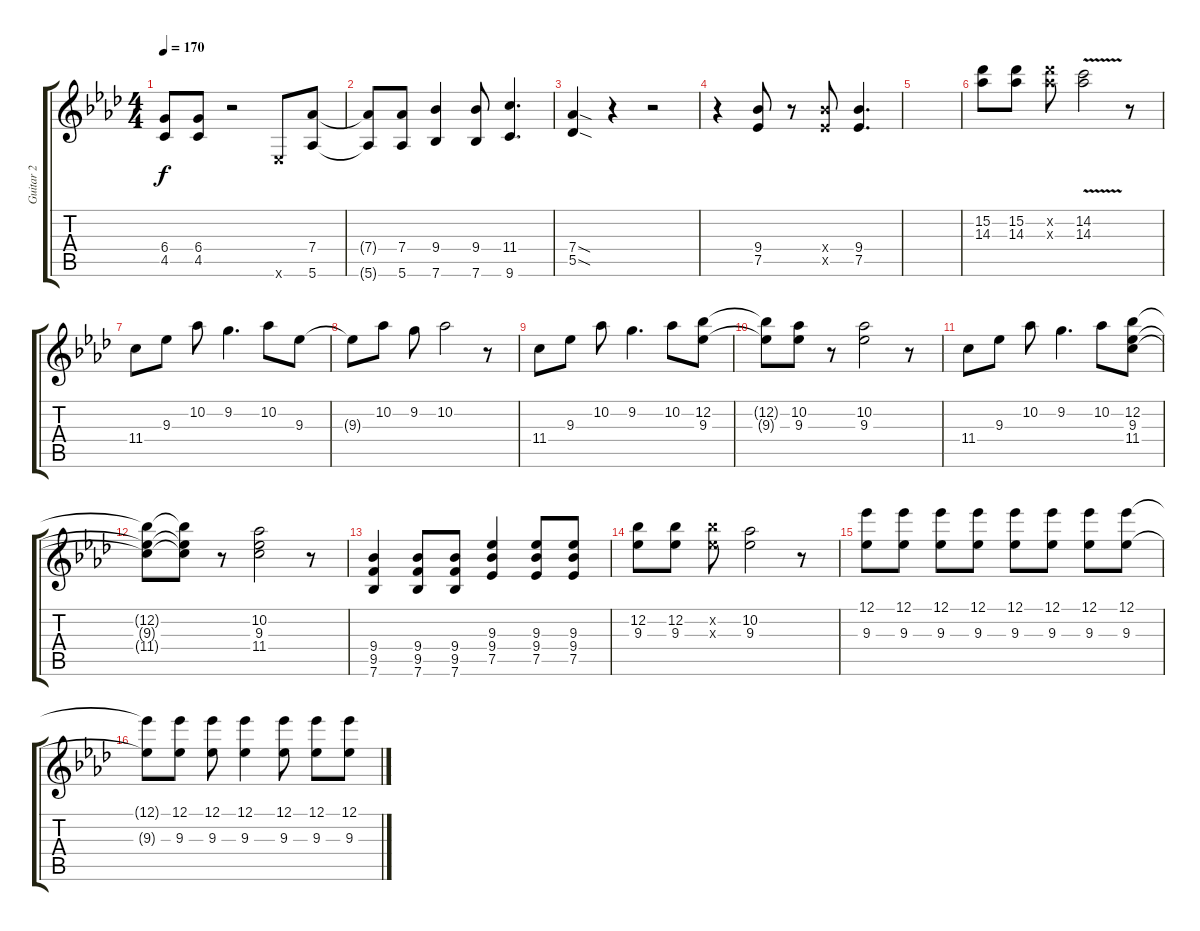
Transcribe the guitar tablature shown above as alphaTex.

\track ("Guitar 2" "Guitar 2") {instrument distortionguitar}
\staff {score tabs}
\tuning (Eb4 Bb3 Gb3 Db3 Ab2 Eb2) {hide}
\ts (4 4)
\tempo 170
\clef g2
\ks ab
(6.4 4.5).8{dy f} (6.4 4.5).8 r.2 0.6{x}.8 (7.4 5.6).8 |
(7.4{t} 5.6{t}).8 (7.4 5.6).8 (9.4 7.6).4 (9.4 7.6).8 (11.4 9.6).4{d} |
(7.4{sod} 5.5{sod}).4 r.4 r.2 |
r.4 (9.4 7.5).8 r.8 (9.4{x} 7.5{x}).8 (9.4 7.5).4{d} |
|
(15.2 14.3).8 (15.2 14.3).8 (15.2{x} 14.3{x}).8 (14.2{v} 14.3{v}).2 r.8 |
11.4.8 9.3.8 10.2.8 9.2.4{d} 10.2.8 9.3.8 |
9.3{t}.8 10.2.8 9.2.8 10.2.2 r.8 |
11.4.8 9.3.8 10.2.8 9.2.4{d} 10.2.8 (12.2 9.3).8 |
(12.2{t} 9.3{t}).8 (10.2 9.3).8 r.8 (10.2 9.3).2 r.8 |
11.4.8 9.3.8 10.2.8 9.2.4{d} 10.2.8 (12.2 9.3 11.4).8 |
(12.2{t} 9.3{t} 11.4{t}).8 (12.2{t} 9.3{t} 11.4{t}).8 r.8 (10.2 9.3 11.4).2 r.8 |
(9.4 9.5 7.6).4 (9.4 9.5 7.6).8 (9.4 9.5 7.6).8 (9.3 9.4 7.5).4 (9.3 9.4 7.5).8 (9.3 9.4 7.5).8 |
(12.2 9.3).8 (12.2 9.3).8 (12.2{x} 9.3{x}).8 (10.2 9.3).2 r.8 |
(12.1 9.3).8 (12.1 9.3).8 (12.1 9.3).8 (12.1 9.3).8 (12.1 9.3).8 (12.1 9.3).8 (12.1 9.3).8 (12.1 9.3).8 |
(12.1{t} 9.3{t}).8 (12.1 9.3).8 (12.1 9.3).8 (12.1 9.3).4 (12.1 9.3).8 (12.1 9.3).8 (12.1 9.3).8
